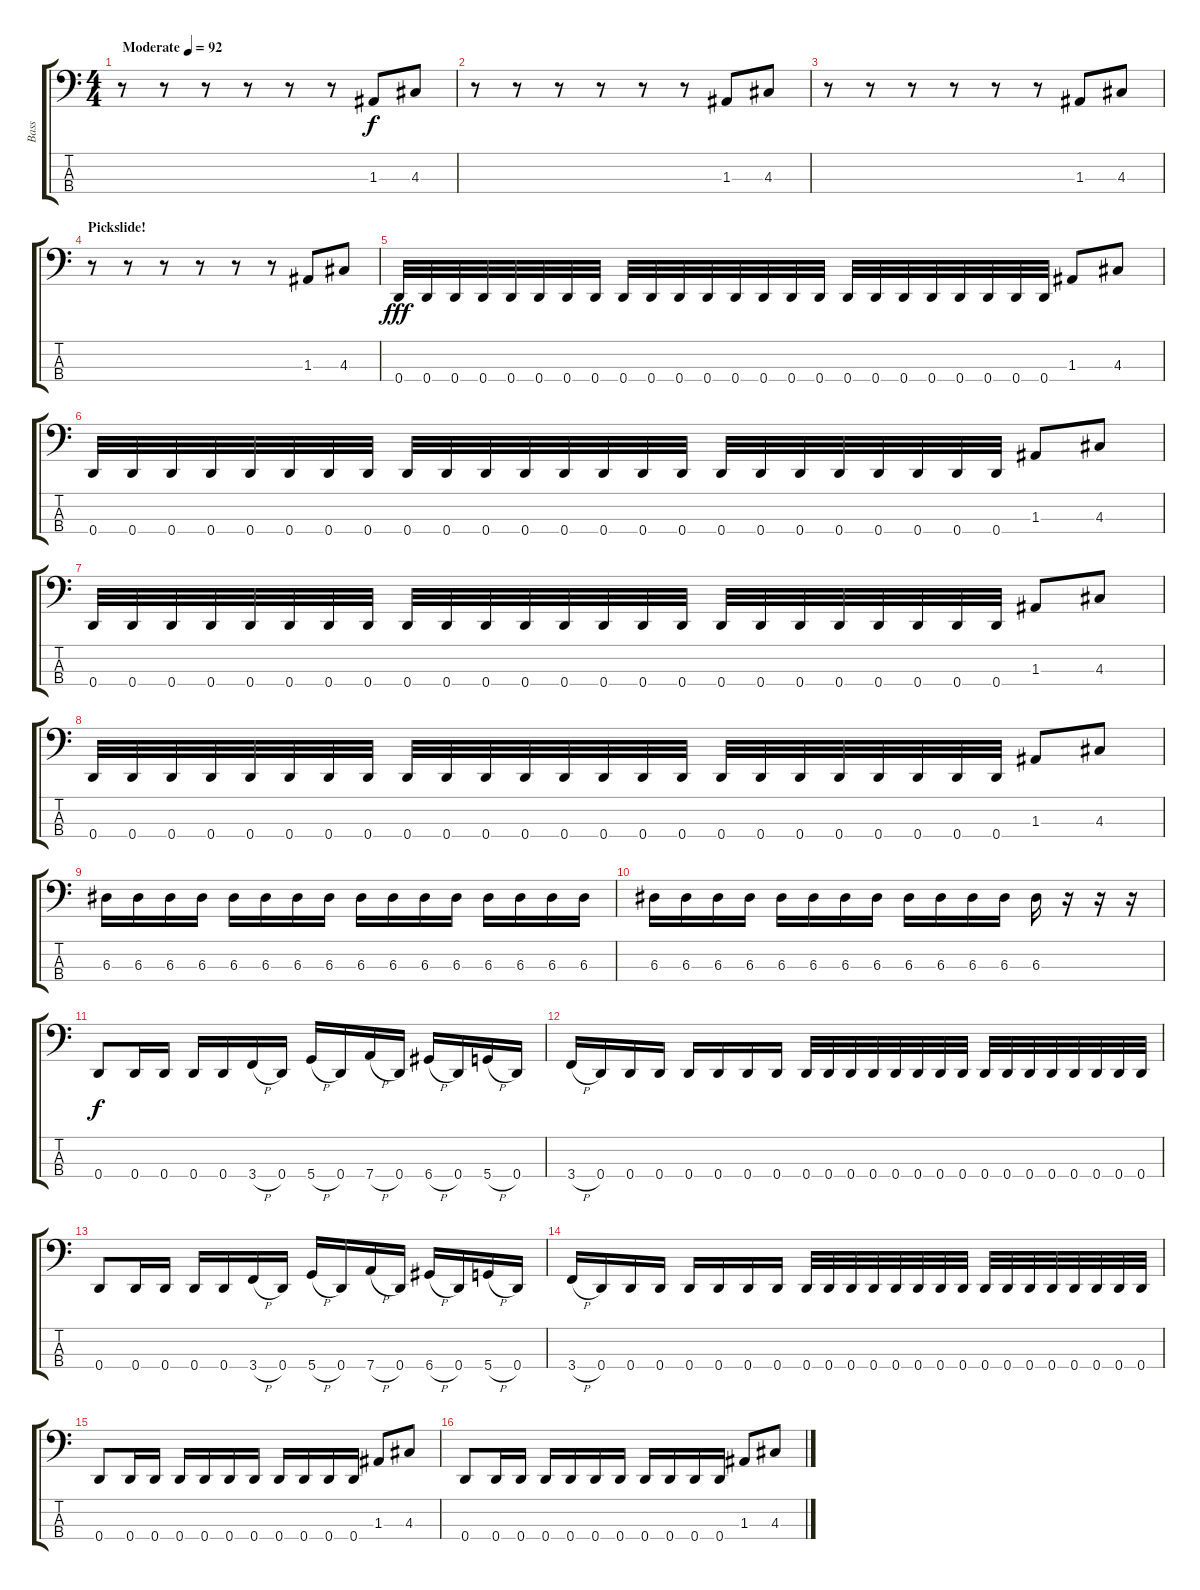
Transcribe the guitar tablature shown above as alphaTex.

\track ("Bass" "Bass") {instrument electricbasspick}
\staff {score tabs}
\tuning (G2 D2 A1 D1) {hide}
\ts (4 4)
\tempo (92 "Moderate")
\clef f4
\ks c
r.8{dy f instrument electricbasspick} r.8 r.8 r.8 r.8 r.8 1.3.8 4.3.8 |
r.8 r.8 r.8 r.8 r.8 r.8 1.3.8 4.3.8 |
r.8 r.8 r.8 r.8 r.8 r.8 1.3.8 4.3.8 |
\section ("" "Pickslide!")
r.8 r.8 r.8 r.8 r.8 r.8 1.3.8 4.3.8 |
0.4.32{dy fff} 0.4.32 0.4.32 0.4.32 0.4.32 0.4.32 0.4.32 0.4.32 0.4.32 0.4.32 0.4.32 0.4.32 0.4.32 0.4.32 0.4.32 0.4.32 0.4.32 0.4.32 0.4.32 0.4.32 0.4.32 0.4.32 0.4.32 0.4.32 1.3.8 4.3.8 |
0.4.32 0.4.32 0.4.32 0.4.32 0.4.32 0.4.32 0.4.32 0.4.32 0.4.32 0.4.32 0.4.32 0.4.32 0.4.32 0.4.32 0.4.32 0.4.32 0.4.32 0.4.32 0.4.32 0.4.32 0.4.32 0.4.32 0.4.32 0.4.32 1.3.8 4.3.8 |
0.4.32 0.4.32 0.4.32 0.4.32 0.4.32 0.4.32 0.4.32 0.4.32 0.4.32 0.4.32 0.4.32 0.4.32 0.4.32 0.4.32 0.4.32 0.4.32 0.4.32 0.4.32 0.4.32 0.4.32 0.4.32 0.4.32 0.4.32 0.4.32 1.3.8 4.3.8 |
0.4.32 0.4.32 0.4.32 0.4.32 0.4.32 0.4.32 0.4.32 0.4.32 0.4.32 0.4.32 0.4.32 0.4.32 0.4.32 0.4.32 0.4.32 0.4.32 0.4.32 0.4.32 0.4.32 0.4.32 0.4.32 0.4.32 0.4.32 0.4.32 1.3.8 4.3.8 |
6.3.16 6.3.16 6.3.16 6.3.16 6.3.16 6.3.16 6.3.16 6.3.16 6.3.16 6.3.16 6.3.16 6.3.16 6.3.16 6.3.16 6.3.16 6.3.16 |
6.3.16 6.3.16 6.3.16 6.3.16 6.3.16 6.3.16 6.3.16 6.3.16 6.3.16 6.3.16 6.3.16 6.3.16 6.3.16 r.16 r.16 r.16 |
0.4.8{dy f} 0.4.16 0.4.16 0.4.16 0.4.16 3.4{h}.16 0.4.16 5.4{h}.16 0.4.16 7.4{h}.16 0.4.16 6.4{h}.16 0.4.16 5.4{h}.16 0.4.16 |
3.4{h}.16 0.4.16 0.4.16 0.4.16 0.4.16 0.4.16 0.4.16 0.4.16 0.4.32 0.4.32 0.4.32 0.4.32 0.4.32 0.4.32 0.4.32 0.4.32 0.4.32 0.4.32 0.4.32 0.4.32 0.4.32 0.4.32 0.4.32 0.4.32 |
0.4.8 0.4.16 0.4.16 0.4.16 0.4.16 3.4{h}.16 0.4.16 5.4{h}.16 0.4.16 7.4{h}.16 0.4.16 6.4{h}.16 0.4.16 5.4{h}.16 0.4.16 |
3.4{h}.16 0.4.16 0.4.16 0.4.16 0.4.16 0.4.16 0.4.16 0.4.16 0.4.32 0.4.32 0.4.32 0.4.32 0.4.32 0.4.32 0.4.32 0.4.32 0.4.32 0.4.32 0.4.32 0.4.32 0.4.32 0.4.32 0.4.32 0.4.32 |
0.4.8 0.4.16 0.4.16 0.4.16 0.4.16 0.4.16 0.4.16 0.4.16 0.4.16 0.4.16 0.4.16 1.3.8 4.3.8 |
0.4.8 0.4.16 0.4.16 0.4.16 0.4.16 0.4.16 0.4.16 0.4.16 0.4.16 0.4.16 0.4.16 1.3.8 4.3.8
